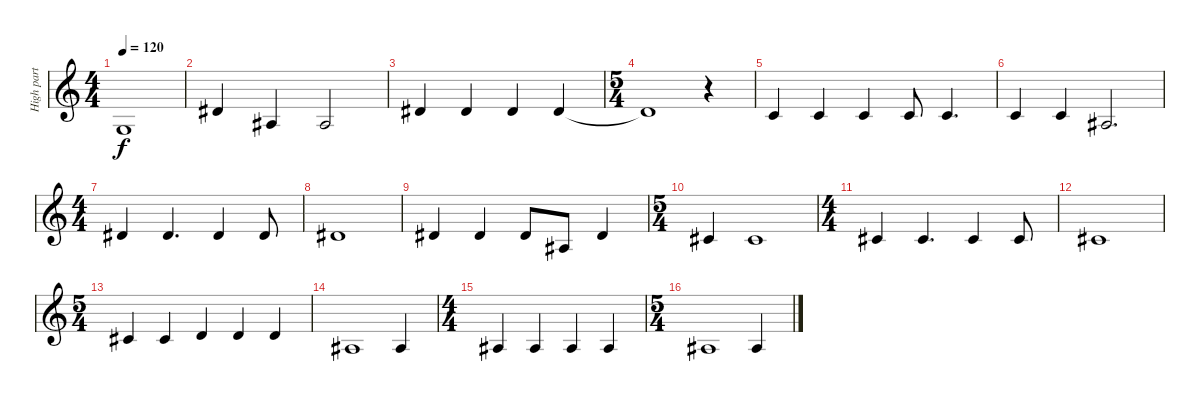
\track ("High part" "High part") {instrument voiceoohs}
\staff {score}
\tuning (E4 B3 G3 D3 A2 E2) {hide}
\ts (4 4)
\tempo 120
\clef g2
\ks c
5.4.1{dy f} |
8.3.4 3.3.4 3.3.2 |
8.3.4 8.3.4 8.3.4 8.3.4 |
\ts (5 4)
8.3{t}.1 r.4 |
5.3.4 5.3.4 5.3.4 5.3.8 5.3.4{d} |
5.3.4 5.3.4 3.3.2{d} |
\ts (4 4)
8.3.4 8.3.4{d} 8.3.4 8.3.8 |
8.3.1 |
8.3.4 8.3.4 8.3.8 8.4.8 8.3.4 |
\ts (5 4)
6.3.4 6.3.1 |
\ts (4 4)
6.3.4 6.3.4{d} 6.3.4 6.3.8 |
6.3.1 |
\ts (5 4)
6.3.4 6.3.4 7.3.4 7.3.4 7.3.4 |
8.4.1 8.4.4 |
\ts (4 4)
8.4.4 8.4.4 8.4.4 8.4.4 |
\ts (5 4)
8.4.1 8.4.4
